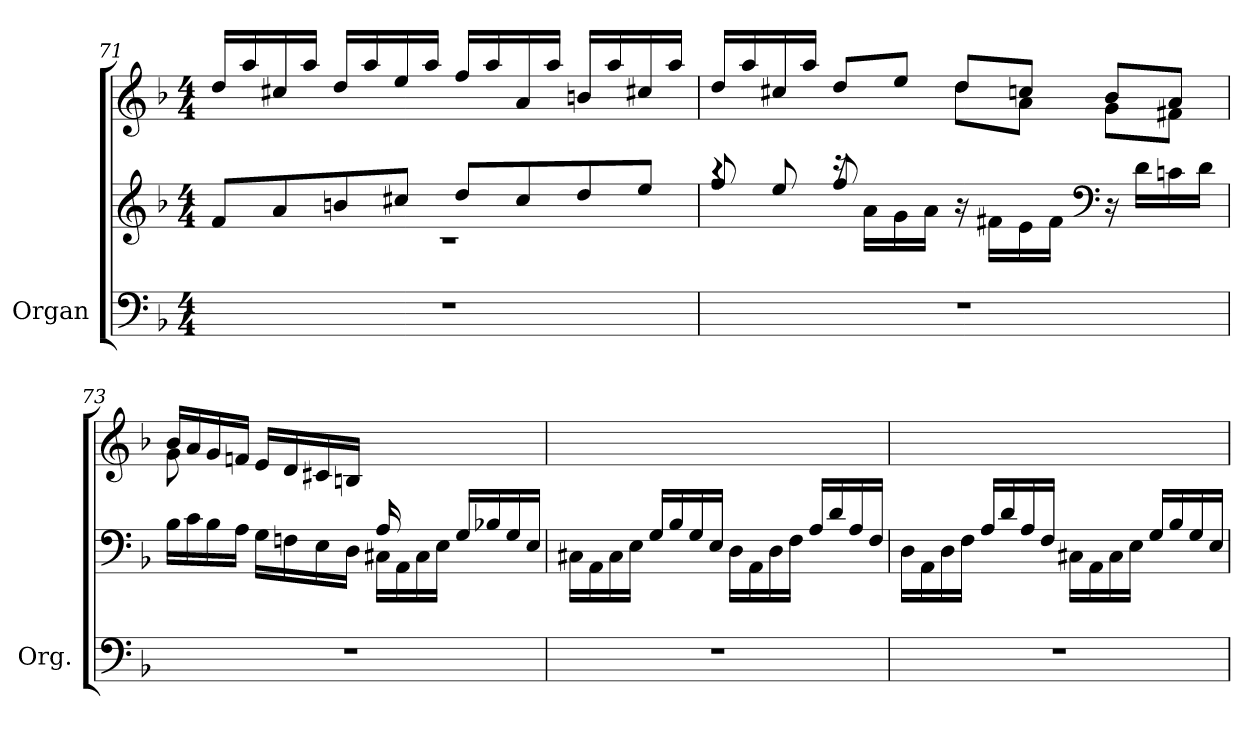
**kern	**kern	**kern
*part1	*part1	*part1
*staff3	*staff2	*staff1
*I"Organ	*	*
*I'Org.	*	*
*clefF4	*clefG2	*clefG2
*k[b-]	*k[b-]	*k[b-]
*F:	*F:	*F:
*M4/4	*M4/4	*M4/4
=71	=71	=71
*	*^	*
1r	8f/L	1rc	16dd/LL
.	.	.	16aa/
.	8a/	.	16cc#X/
.	.	.	16aa/JJ
.	8bn/	.	16dd/LL
.	.	.	16aa/
.	8cc#X/J	.	16ee/
.	.	.	16aa/JJ
.	8dd/L	.	16ff/LL
.	.	.	16aa/
.	8cc#/	.	16a/
.	.	.	16aa/JJ
.	8dd/	.	16bn/LL
.	.	.	16aa/
.	8ee/J	.	16cc#X/
.	.	.	16aa/JJ
!!LO:PB:g=z
=72	=72	=72	=72
*	*	*	*^
1r	8ff/L	4raa	16dd/LL	4.ryy
.	.	.	16aa/	.
.	8ee/	.	16cc#X/	.
.	.	.	16aa/JJ	.
.	8ff/	16rccc	8dd/L	.
.	.	16a\LL	.	.
.	2ryy	16g\	8ee/J	8cc\J
.	.	16a\JJ	.	.
.	.	16r	8dd/L	8dd\L
.	.	16f#X\LL	.	.
.	.	16e\	8ccn/J	8a\J
.	.	16f#\JJ	.	.
*	*clefF4	*	*	*
.	.	16r	8b-/L	8g\L
.	.	16d\LL	.	.
.	8ryy	16cn\	8a/J	8f#\J
.	.	16d\JJ	.	.
=73	=73	=73	=73	=73
*	*	*^	*	*
1r	2ryy	8ryy	16B-\LL	16b-/LL	8g\
.	.	.	16c\	16a/	.
.	.	8ryy	16B-\	16g/	4ryy
.	.	.	16A\JJ	16fn/JJ	.
.	.	4ryy	16G\LL	16e/LL	.
.	.	.	16Fn\	16d/	.
.	.	.	16E\	16c#X/	2ryy
.	.	.	16D\JJ	16Bn/JJ	.
.	16A/	2ryy	16C#X\LL	16ryy	.
.	8.ryy	.	16AA\	16ryy	.
.	.	.	16C#\	8ryy	.
.	.	.	16E\JJ	.	.
.	16G/LL	.	4ryy	4ryy	.
.	16B-X/	.	.	.	.
.	16G/	.	.	.	8ryy
.	16E/JJ	.	.	.	.
*	*	*v	*v	*	*
*	*	*	*v	*v
!!LO:LB:g=z
=74	=74	=74	=74
1r	4ryy	16C#X\LL	4ryy
.	.	16AA\	.
.	.	16C#\	.
.	.	16E\JJ	.
.	16G/LL	4ryy	4ryy
.	16B-/	.	.
.	16G/	.	.
.	16E/JJ	.	.
.	4ryy	16D\LL	4ryy
.	.	16AA\	.
.	.	16D\	.
.	.	16F\JJ	.
.	16A/LL	4ryy	4ryy
.	16d/	.	.
.	16A/	.	.
.	16F/JJ	.	.
=75	=75	=75	=75
1r	4ryy	16D\LL	4ryy
.	.	16AA\	.
.	.	16D\	.
.	.	16F\JJ	.
.	16A/LL	4ryy	4ryy
.	16d/	.	.
.	16A/	.	.
.	16F/JJ	.	.
.	4ryy	16C#X\LL	4ryy
.	.	16AA\	.
.	.	16C#\	.
.	.	16E\JJ	.
.	16G/LL	4ryy	4ryy
.	16B-/	.	.
.	16G/	.	.
.	16E/JJ	.	.
*	*v	*v	*
=	=	=
*-	*-	*-
